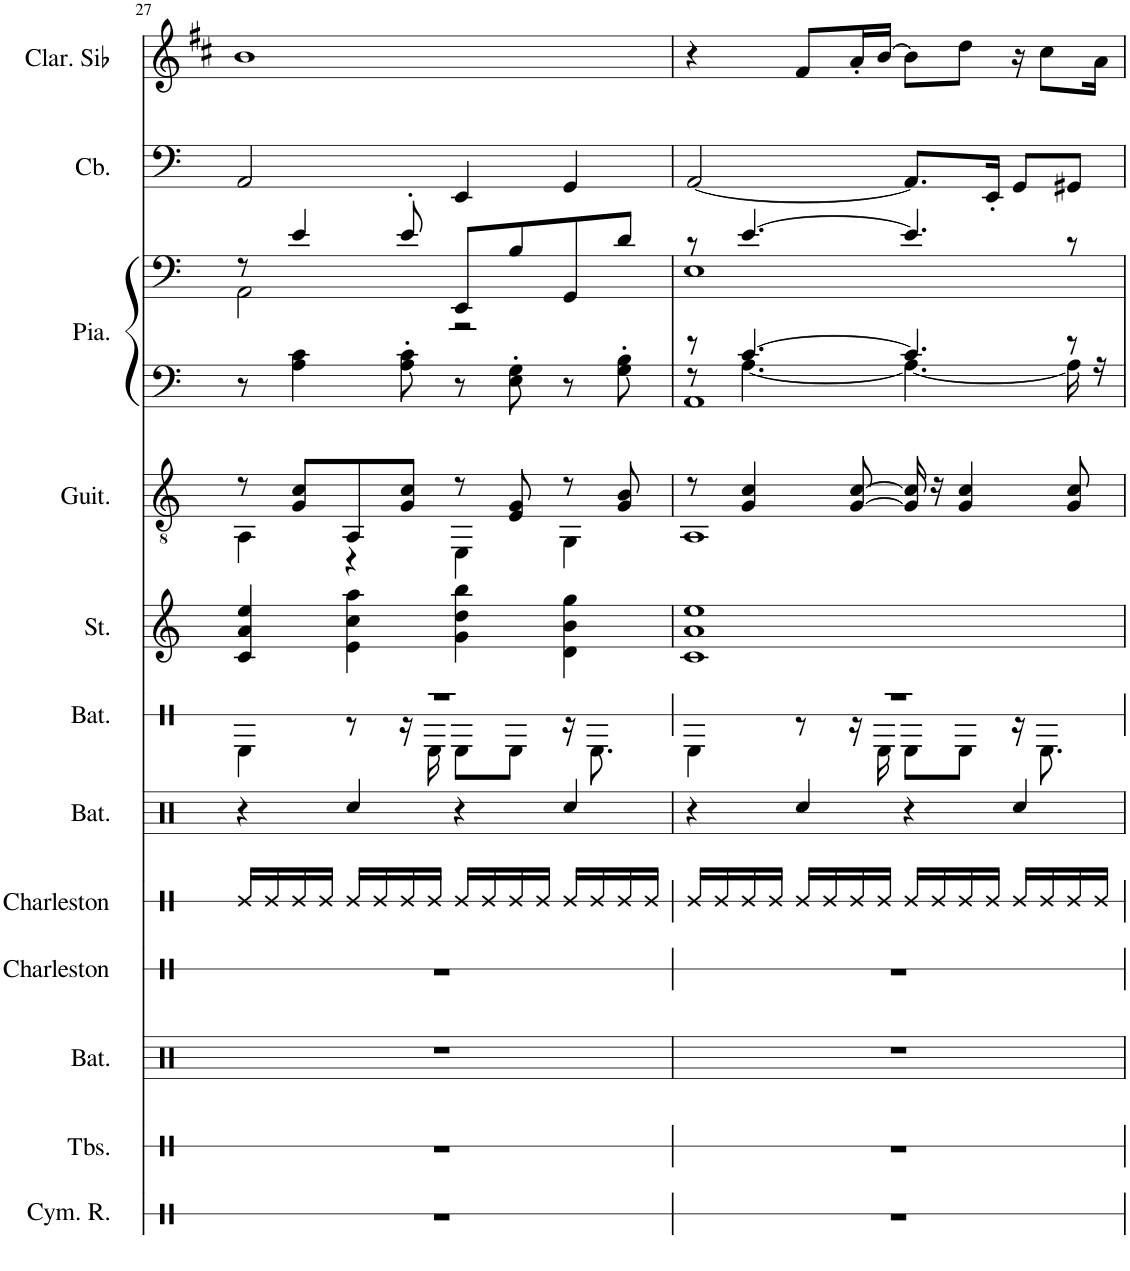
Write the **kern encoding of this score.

**kern	**kern	**kern	**kern	**kern	**kern	**kern	**kern	**kern	**kern	**kern	**kern	**kern
*part12	*part11	*part10	*part9	*part8	*part7	*part6	*part5	*part4	*part3	*part3	*part2	*part1
*staff13	*staff12	*staff11	*staff10	*staff9	*staff8	*staff7	*staff6	*staff5	*staff4	*staff3	*staff2	*staff1
*I"Cymbale ride	*I"Tablas	*I"Batterie	*I"Charleston	*I"Charleston	*I"Batterie	*I"Batterie	*I"Cordes, String Ensemble 2	*I"Guitare classique, Acoustic Guitar (nylon)	*I"Piano, Acoustic Grand Piano	*	*I"Contrebasse, Acoustic Bass	*I"Clarinette en Sib
*I'Cym. R.	*I'Tbs.	*I'Bat.	*I'Charleston	*I'Charleston	*I'Bat.	*I'Bat.	*I'St.	*I'Guit.	*I'Pia.	*	*I'Cb.	*I'Clar. Sib
!!LO:PB:g=z
*clefX	*clefX	*clefX	*clefX	*clefX	*clefX	*clefX	*clefG2	*clefGv2	*clefG2	*clefG2	*clefF4	*clefG2
*	*	*	*	*	*	*	*	*	*	*	*Trd7c12	*Trd1c2
*k[]	*k[]	*k[]	*k[]	*k[]	*k[]	*k[]	*k[]	*k[]	*k[]	*k[]	*k[]	*k[f#c#]
*M4/4	*M4/4	*M4/4	*M4/4	*M4/4	*M4/4	*M4/4	*M4/4	*M4/4	*M4/4	*M4/4	*M4/4	*M4/4
=27	=27	=27	=27	=27	=27	=27	=27	=27	=27	=27	=27	=27
*	*	*	*	*	*	*^	*	*^	*	*^	*	*
1r	1r	1r	1r	16Re/LL	4r	1r	4RE\	4c/ 4a/ 4ee/	8r	4AA\	8r	8r	2AA\	2AA/	1b
.	.	.	.	16Re/	.	.	.	.	.	.	.	.	.	.	.
.	.	.	.	16Re/	.	.	.	.	8G/ 8c/L	.	4A\ 4c\	4e/	.	.	.
.	.	.	.	16Re/JJ	.	.	.	.	.	.	.	.	.	.	.
.	.	.	.	16Re/LL	4Rcc/	.	8r	4e\ 4cc\ 4aa\	8AA/	4r	.	.	.	.	.
.	.	.	.	16Re/	.	.	.	.	.	.	.	.	.	.	.
.	.	.	.	16Re/	.	.	16r	.	8G/ 8c/J	.	8A\' 8c\'	8e'/	.	.	.
.	.	.	.	16Re/JJ	.	.	16RE\	.	.	.	.	.	.	.	.
.	.	.	.	16Re/LL	4r	.	8RE\L	4g\ 4dd\ 4bb\	8r	4EE\	8r	8EE/L	2r	4EE/	.
.	.	.	.	16Re/	.	.	.	.	.	.	.	.	.	.	.
.	.	.	.	16Re/	.	.	8RE\J	.	8E/ 8G/	.	8E\' 8G\'	8B/	.	.	.
.	.	.	.	16Re/JJ	.	.	.	.	.	.	.	.	.	.	.
.	.	.	.	16Re/LL	4Rcc/	.	16r	4d\ 4b\ 4gg\	8r	4GG\	8r	8GG/	.	4GG/	.
.	.	.	.	16Re/	.	.	8.RE\	.	.	.	.	.	.	.	.
.	.	.	.	16Re/	.	.	.	.	8G/ 8B/	.	8G\' 8B\'	8d/J	.	.	.
.	.	.	.	16Re/JJ	.	.	.	.	.	.	.	.	.	.	.
=28	=28	=28	=28	=28	=28	=28	=28	=28	=28	=28	=28	=28	=28	=28	=28
*	*	*	*	*	*	*	*	*	*	*	*^	*	*	*	*
*	*	*	*	*	*	*	*	*	*	*	*	*^	*	*	*	*
1r	1r	1r	1r	16Re/LL	4r	1r	4RE\	1c 1a 1ee	8r	1AA	8r	8r	1AA	8r	1E	[2AA/	4r
.	.	.	.	16Re/	.	.	.	.	.	.	.	.	.	.	.	.	.
.	.	.	.	16Re/	.	.	.	.	4G/ 4c/	.	[4.c/	[4.A\	.	[4.e/	.	.	.
.	.	.	.	16Re/JJ	.	.	.	.	.	.	.	.	.	.	.	.	.
.	.	.	.	16Re/LL	4Rcc/	.	8r	.	.	.	.	.	.	.	.	.	8f#/L
.	.	.	.	16Re/	.	.	.	.	.	.	.	.	.	.	.	.	.
.	.	.	.	16Re/	.	.	16r	.	[8G/ [8c/	.	.	.	.	.	.	.	16a'/L
.	.	.	.	16Re/JJ	.	.	16RE\	.	.	.	.	.	.	.	.	.	[16b/JJ
.	.	.	.	16Re/LL	4r	.	8RE\L	.	16G/] 16c/]	.	4.c/]	4.A\_	.	4.e/]	.	8.AA/L]	8b\L]
.	.	.	.	16Re/	.	.	.	.	16r	.	.	.	.	.	.	.	.
.	.	.	.	16Re/	.	.	8RE\J	.	4G/ 4c/	.	.	.	.	.	.	.	8dd\J
.	.	.	.	16Re/JJ	.	.	.	.	.	.	.	.	.	.	.	16EE'/Jk	.
.	.	.	.	16Re/LL	4Rcc/	.	16r	.	.	.	.	.	.	.	.	8GG/L	16r
.	.	.	.	16Re/	.	.	8.RE\	.	.	.	.	.	.	.	.	.	8cc#\L
.	.	.	.	16Re/	.	.	.	.	8G/ 8c/	.	8r	16A\]	.	8r	.	8GG#X/J	.
.	.	.	.	16Re/JJ	.	.	.	.	.	.	.	16r	.	.	.	.	16a\Jk
*	*	*	*	*	*	*	*	*	*v	*v	*	*	*	*	*	*	*
*	*	*	*	*	*	*	*	*	*	*v	*v	*v	*	*	*	*
*	*	*	*	*	*	*v	*v	*	*	*	*v	*v	*	*
=	=	=	=	=	=	=	=	=	=	=	=	=
*-	*-	*-	*-	*-	*-	*-	*-	*-	*-	*-	*-	*-
